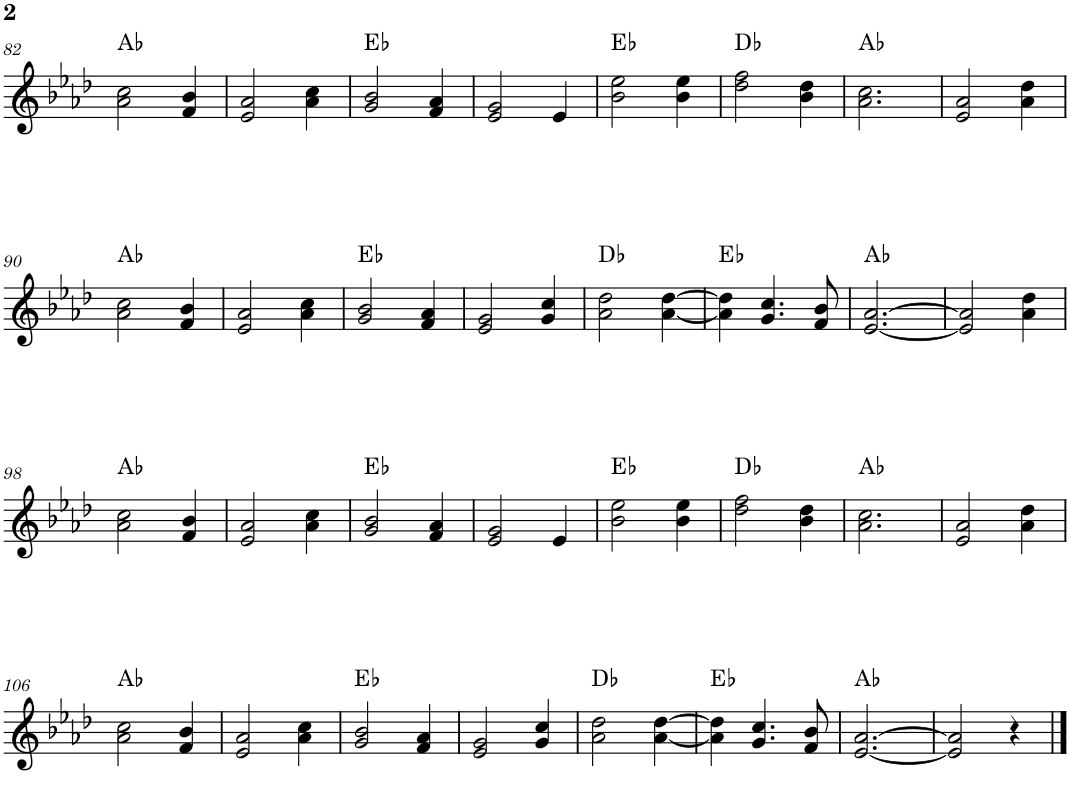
**kern	**harte
*part1	*part1
*staff1	*
*I"Piano	*
*I'Pno.	*
!!LO:PB:g=z
*clefG2	*
*k[b-e-a-d-]	*
*M3/4	*
=82	=82
2a-\ 2cc\	Ab:maj
4f/ 4b-/	.
=83	=83
2e-/ 2a-/	.
4a-\ 4cc\	.
=84	=84
2g/ 2b-/	Eb:maj
4f/ 4a-/	.
=85	=85
2e-/ 2g/	.
4e-/	.
=86	=86
2b-\ 2ee-\	Eb:maj
4b-\ 4ee-\	.
=87	=87
2dd-\ 2ff\	Db:maj
4b-\ 4dd-\	.
=88	=88
2.a-\ 2.cc\	Ab:maj
=89	=89
2e-/ 2a-/	.
4a-\ 4dd-\	.
!!LO:LB:g=z
=90	=90
2a-\ 2cc\	Ab:maj
4f/ 4b-/	.
=91	=91
2e-/ 2a-/	.
4a-\ 4cc\	.
=92	=92
2g/ 2b-/	Eb:maj
4f/ 4a-/	.
=93	=93
2e-/ 2g/	.
4g/ 4cc/	.
=94	=94
2a-\ 2dd-\	Db:maj
[4a-\ [4dd-\	.
=95	=95
4a-\] 4dd-\]	Eb:maj
4.g/ 4.cc/	.
8f/ 8b-/	.
=96	=96
[2.e-/ [2.a-/	Ab:maj
=97	=97
2e-/] 2a-/]	.
4a-\ 4dd-\	.
!!LO:LB:g=z
=98	=98
2a-\ 2cc\	Ab:maj
4f/ 4b-/	.
=99	=99
2e-/ 2a-/	.
4a-\ 4cc\	.
=100	=100
2g/ 2b-/	Eb:maj
4f/ 4a-/	.
=101	=101
2e-/ 2g/	.
4e-/	.
=102	=102
2b-\ 2ee-\	Eb:maj
4b-\ 4ee-\	.
=103	=103
2dd-\ 2ff\	Db:maj
4b-\ 4dd-\	.
=104	=104
2.a-\ 2.cc\	Ab:maj
=105	=105
2e-/ 2a-/	.
4a-\ 4dd-\	.
!!LO:LB:g=z
=106	=106
2a-\ 2cc\	Ab:maj
4f/ 4b-/	.
=107	=107
2e-/ 2a-/	.
4a-\ 4cc\	.
=108	=108
2g/ 2b-/	Eb:maj
4f/ 4a-/	.
=109	=109
2e-/ 2g/	.
4g/ 4cc/	.
=110	=110
2a-\ 2dd-\	Db:maj
[4a-\ [4dd-\	.
=111	=111
4a-\] 4dd-\]	Eb:maj
4.g/ 4.cc/	.
8f/ 8b-/	.
=112	=112
[2.e-/ [2.a-/	Ab:maj
=113	=113
2e-/] 2a-/]	.
4r	.
==	==
*-	*-
